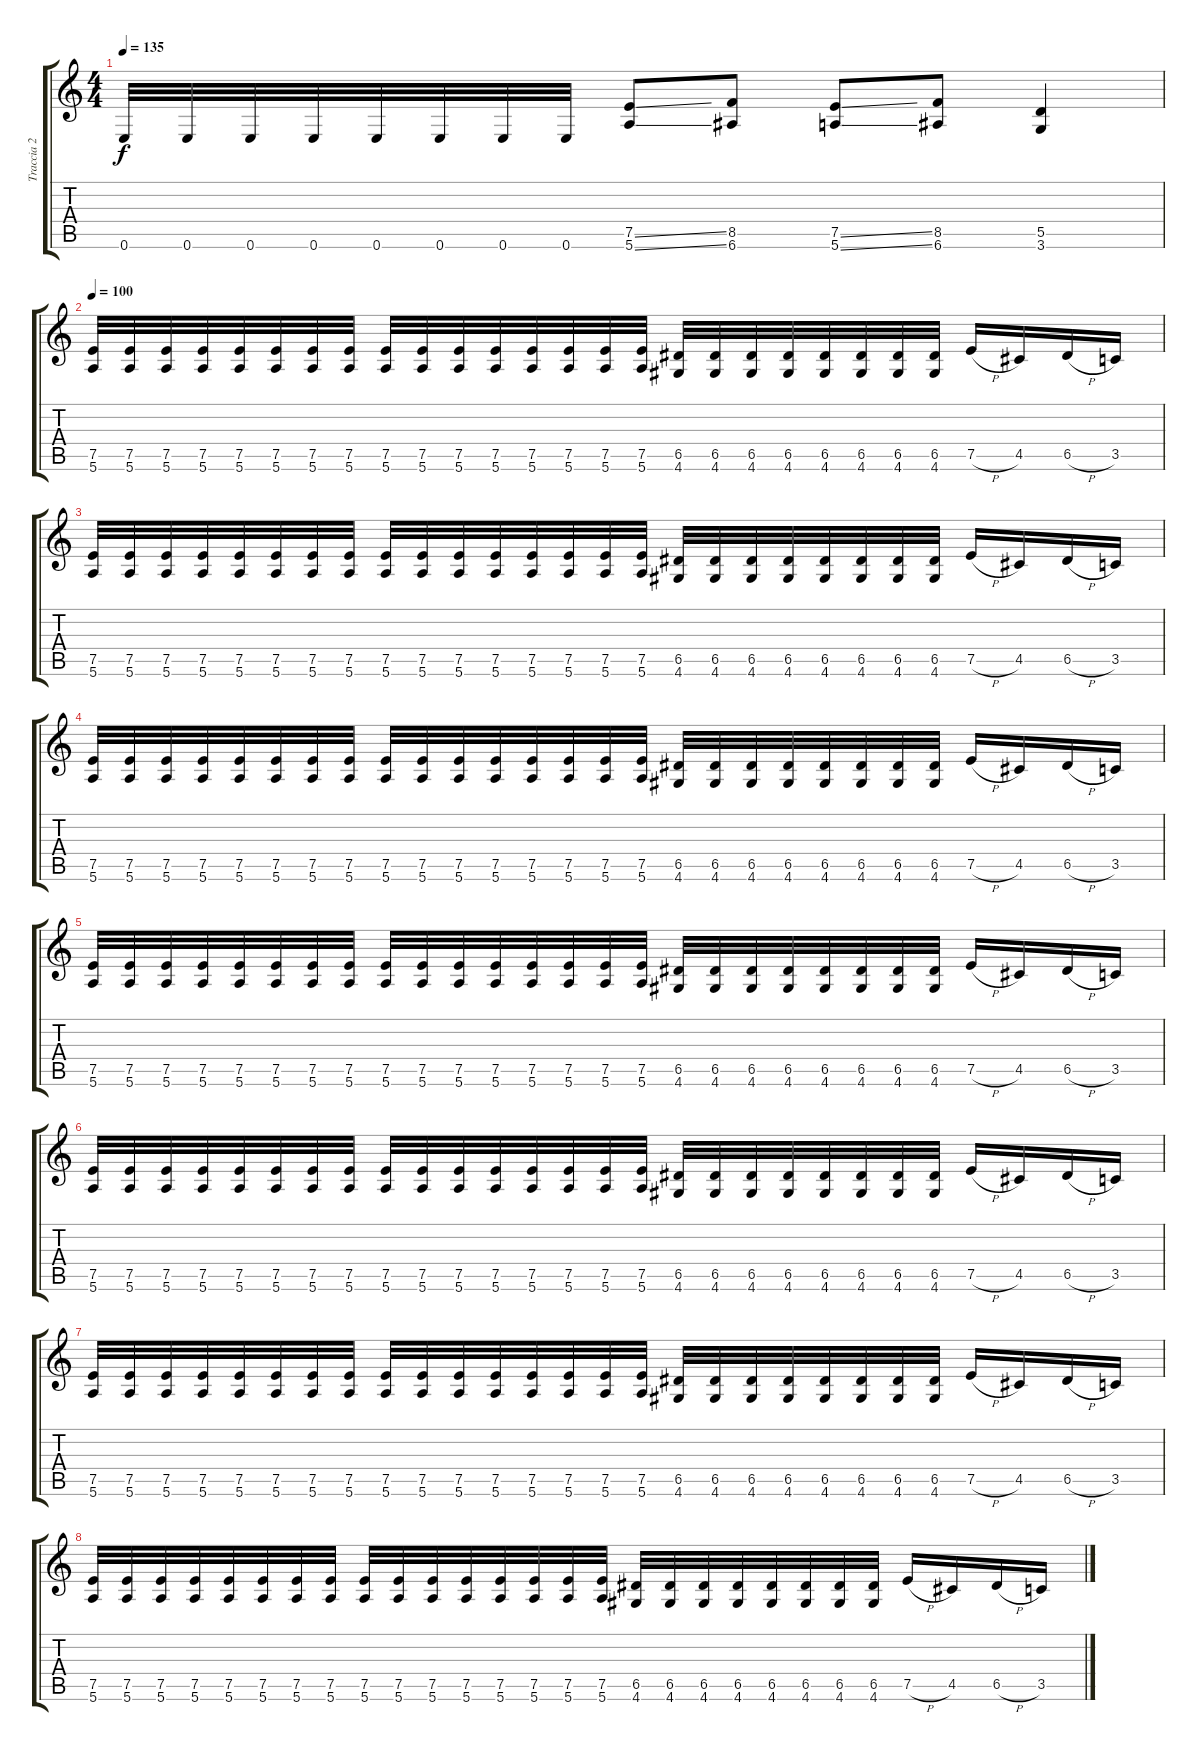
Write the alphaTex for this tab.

\track ("Traccia 2" "Traccia 2") {instrument distortionguitar}
\staff {score tabs}
\tuning (E4 B3 G3 D3 A2 E2) {hide}
\ts (4 4)
\tempo 135
\clef g2
\ks c
0.6.32{dy f} 0.6.32 0.6.32 0.6.32 0.6.32 0.6.32 0.6.32 0.6.32 (7.5{ss} 5.6{ss}).8 (8.5 6.6).8 (7.5{ss} 5.6{ss}).8 (8.5 6.6).8 (5.5 3.6).4 |
\tempo 100
(7.5 5.6).32 (7.5 5.6).32 (7.5 5.6).32 (7.5 5.6).32 (7.5 5.6).32 (7.5 5.6).32 (7.5 5.6).32 (7.5 5.6).32 (7.5 5.6).32 (7.5 5.6).32 (7.5 5.6).32 (7.5 5.6).32 (7.5 5.6).32 (7.5 5.6).32 (7.5 5.6).32 (7.5 5.6).32 (6.5 4.6).32 (6.5 4.6).32 (6.5 4.6).32 (6.5 4.6).32 (6.5 4.6).32 (6.5 4.6).32 (6.5 4.6).32 (6.5 4.6).32 7.5{h}.16 4.5.16 6.5{h}.16 3.5.16 |
(7.5 5.6).32 (7.5 5.6).32 (7.5 5.6).32 (7.5 5.6).32 (7.5 5.6).32 (7.5 5.6).32 (7.5 5.6).32 (7.5 5.6).32 (7.5 5.6).32 (7.5 5.6).32 (7.5 5.6).32 (7.5 5.6).32 (7.5 5.6).32 (7.5 5.6).32 (7.5 5.6).32 (7.5 5.6).32 (6.5 4.6).32 (6.5 4.6).32 (6.5 4.6).32 (6.5 4.6).32 (6.5 4.6).32 (6.5 4.6).32 (6.5 4.6).32 (6.5 4.6).32 7.5{h}.16 4.5.16 6.5{h}.16 3.5.16 |
(7.5 5.6).32 (7.5 5.6).32 (7.5 5.6).32 (7.5 5.6).32 (7.5 5.6).32 (7.5 5.6).32 (7.5 5.6).32 (7.5 5.6).32 (7.5 5.6).32 (7.5 5.6).32 (7.5 5.6).32 (7.5 5.6).32 (7.5 5.6).32 (7.5 5.6).32 (7.5 5.6).32 (7.5 5.6).32 (6.5 4.6).32 (6.5 4.6).32 (6.5 4.6).32 (6.5 4.6).32 (6.5 4.6).32 (6.5 4.6).32 (6.5 4.6).32 (6.5 4.6).32 7.5{h}.16 4.5.16 6.5{h}.16 3.5.16 |
(7.5 5.6).32 (7.5 5.6).32 (7.5 5.6).32 (7.5 5.6).32 (7.5 5.6).32 (7.5 5.6).32 (7.5 5.6).32 (7.5 5.6).32 (7.5 5.6).32 (7.5 5.6).32 (7.5 5.6).32 (7.5 5.6).32 (7.5 5.6).32 (7.5 5.6).32 (7.5 5.6).32 (7.5 5.6).32 (6.5 4.6).32 (6.5 4.6).32 (6.5 4.6).32 (6.5 4.6).32 (6.5 4.6).32 (6.5 4.6).32 (6.5 4.6).32 (6.5 4.6).32 7.5{h}.16 4.5.16 6.5{h}.16 3.5.16 |
(7.5 5.6).32 (7.5 5.6).32 (7.5 5.6).32 (7.5 5.6).32 (7.5 5.6).32 (7.5 5.6).32 (7.5 5.6).32 (7.5 5.6).32 (7.5 5.6).32 (7.5 5.6).32 (7.5 5.6).32 (7.5 5.6).32 (7.5 5.6).32 (7.5 5.6).32 (7.5 5.6).32 (7.5 5.6).32 (6.5 4.6).32 (6.5 4.6).32 (6.5 4.6).32 (6.5 4.6).32 (6.5 4.6).32 (6.5 4.6).32 (6.5 4.6).32 (6.5 4.6).32 7.5{h}.16 4.5.16 6.5{h}.16 3.5.16 |
(7.5 5.6).32 (7.5 5.6).32 (7.5 5.6).32 (7.5 5.6).32 (7.5 5.6).32 (7.5 5.6).32 (7.5 5.6).32 (7.5 5.6).32 (7.5 5.6).32 (7.5 5.6).32 (7.5 5.6).32 (7.5 5.6).32 (7.5 5.6).32 (7.5 5.6).32 (7.5 5.6).32 (7.5 5.6).32 (6.5 4.6).32 (6.5 4.6).32 (6.5 4.6).32 (6.5 4.6).32 (6.5 4.6).32 (6.5 4.6).32 (6.5 4.6).32 (6.5 4.6).32 7.5{h}.16 4.5.16 6.5{h}.16 3.5.16 |
(7.5 5.6).32 (7.5 5.6).32 (7.5 5.6).32 (7.5 5.6).32 (7.5 5.6).32 (7.5 5.6).32 (7.5 5.6).32 (7.5 5.6).32 (7.5 5.6).32 (7.5 5.6).32 (7.5 5.6).32 (7.5 5.6).32 (7.5 5.6).32 (7.5 5.6).32 (7.5 5.6).32 (7.5 5.6).32 (6.5 4.6).32 (6.5 4.6).32 (6.5 4.6).32 (6.5 4.6).32 (6.5 4.6).32 (6.5 4.6).32 (6.5 4.6).32 (6.5 4.6).32 7.5{h}.16 4.5.16 6.5{h}.16 3.5.16
